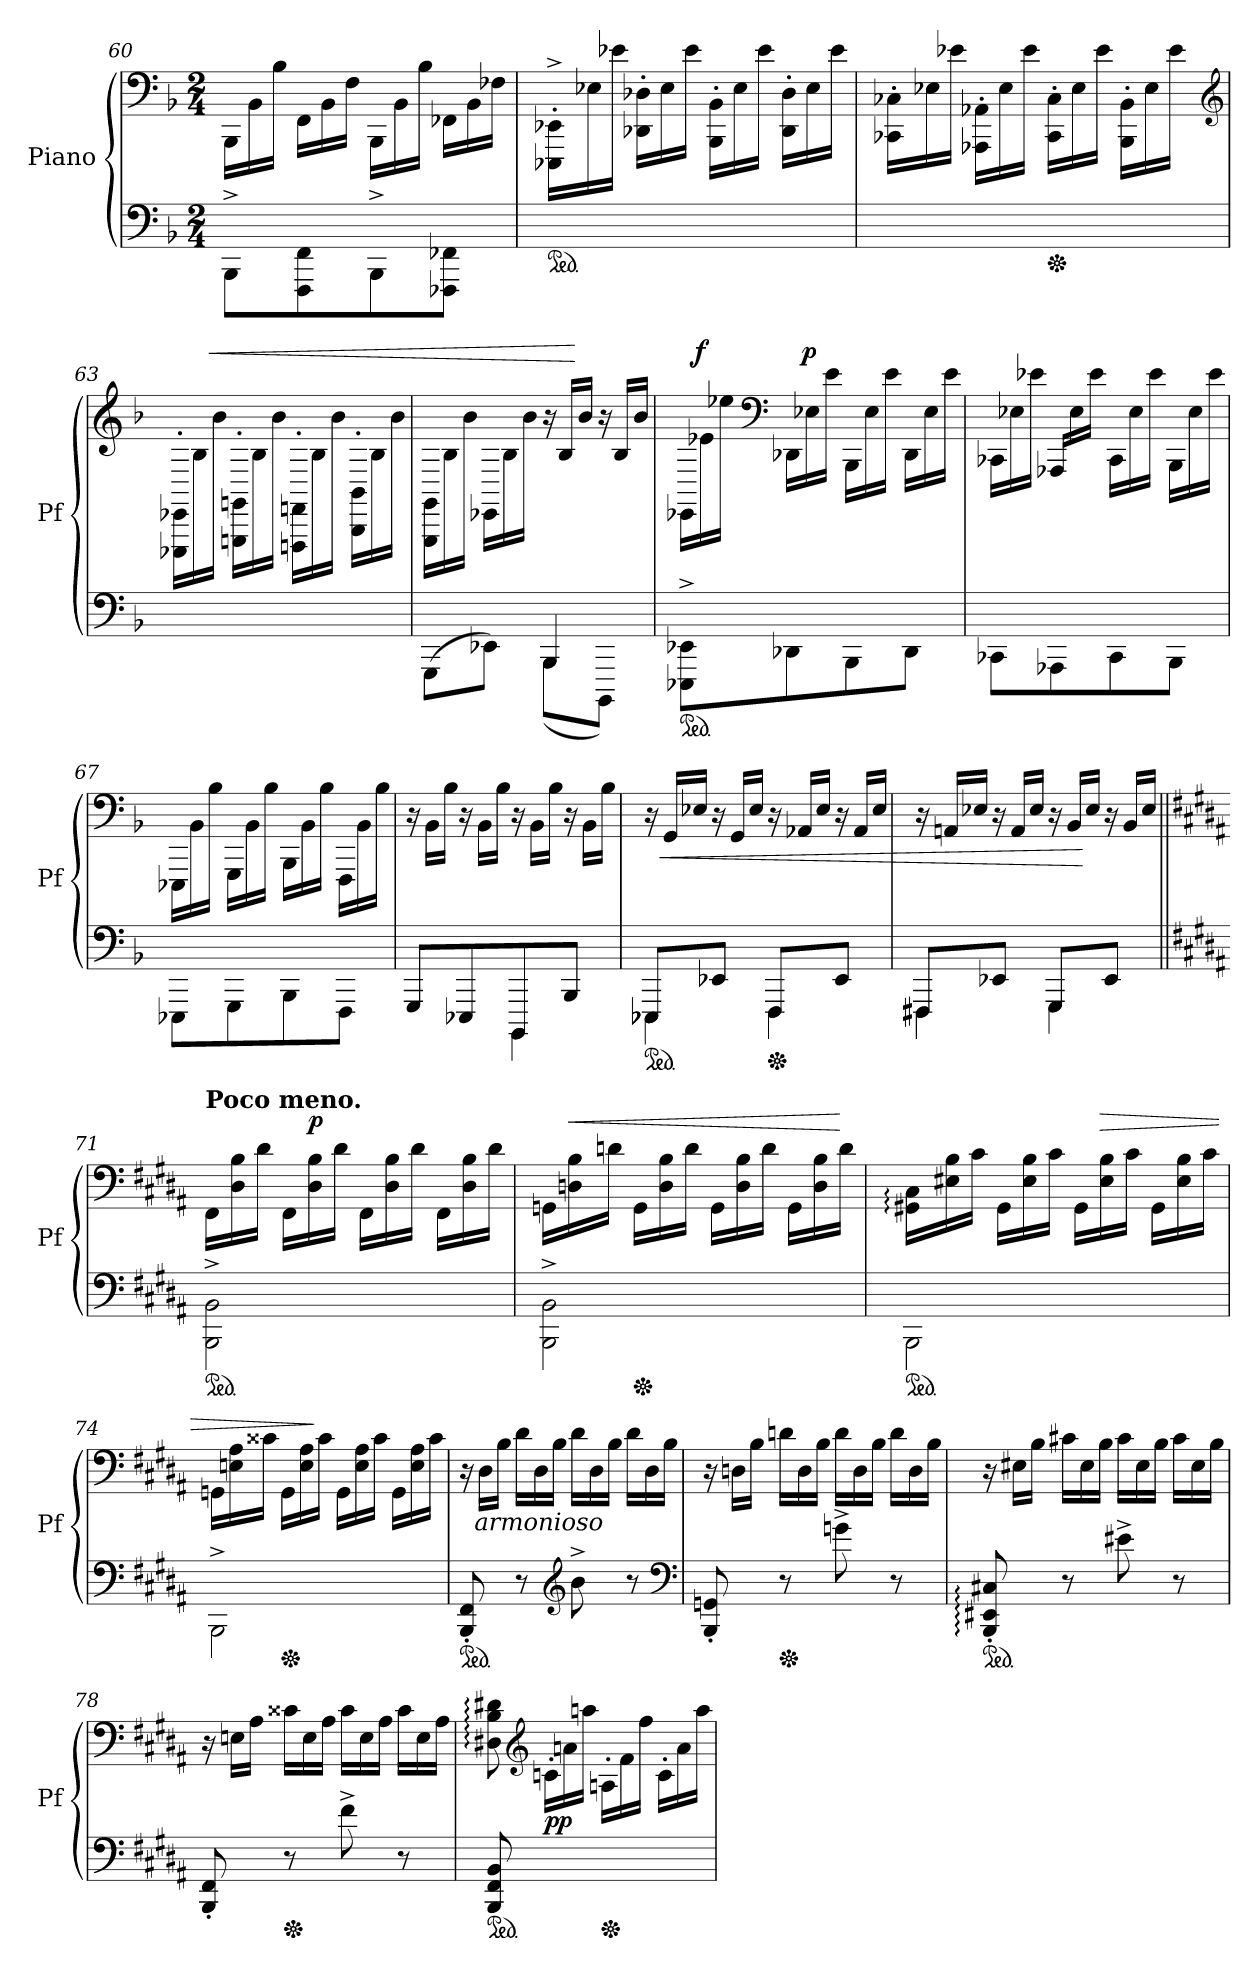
**kern	**kern	**dynam
*part2	*part1	*part1
*staff2	*staff1	*staff1
*I"Piano	*I"Piano	*
*I'Pf	*I'Pf	*
*clefF4	*clefF4	*
*k[b-]	*k[b-]	*
*d:	*d:	*
*M2/4	*M2/4	*
*	*Xtuplet	*
=60	=60	=60
8BBB-^\L	24BBB-/LL	.
.	24BB-\	.
.	24B-\JJ	.
8FFF\ 8FF\	24FF/LL	.
.	24BB-\	.
.	24F\JJ	.
8BBB-^\	24BBB-/LL	.
.	24BB-\	.
.	24B-\JJ	.
8FFF-X\ 8FF-X\J	24FF-X/LL	.
.	24BB-\	.
.	24F-X\JJ	.
=61	=61	=61
*ped	*	*
2ryy	24EEE-X'^/ 24EE-X'^/LL	.
.	24E-X\	.
.	24e-X\JJ	.
.	24DD-X'/ 24D-X'/LL	.
.	24E-\	.
.	24e-\JJ	.
.	24BBB-'/ 24BB-'/LL	.
.	24E-\	.
.	24e-\JJ	.
.	24DD-'/ 24D-'/LL	.
.	24E-\	.
.	24e-\JJ	.
=62	=62	=62
*^	*	*
2ryy	4ryy	24CC-X'/ 24C-X'/LL	.
.	.	24E-X\	.
.	.	24e-X\JJ	.
.	.	24AAA-X'/ 24AA-X'/LL	.
.	.	24E-\	.
.	.	24e-\JJ	.
*Xped	*	*	*
.	4ryy	24CC-'/ 24C-'/LL	.
.	.	24E-\	.
.	.	24e-\JJ	.
.	.	24BBB-'/ 24BB-'/LL	.
.	.	24E-\	.
.	.	24e-\JJ	.
*	*	*clefG2	*
*v	*v	*	*
=63	=63	=63
2ryy	24EEE-X'/ 24EE-X'/LL	.
.	24B-\	.
!	!	!LO:HP:a
.	24b-\JJ	<
.	24GGGn'/ 24GGn'/LL	.
.	24B-\	.
.	24b-\JJ	.
.	24FFFn'/ 24FFn'/LL	.
.	24B-\	.
.	24b-\JJ	.
.	24BBB-'/ 24BB-'/LL	.
.	24B-\	.
.	24b-\JJ	.
=64	=64	=64
*^	*	*
4rcyy	(8GGG\L	24GGG/ 24GG/LL	.
.	.	24B-\	.
.	.	24b-\JJ	.
.	8EE-X\J)	24EE-X/LL	.
.	.	24B-\	.
.	.	24b-\JJ	.
4BBB-/	(8BBB-\L	24r	.
.	.	24B-/LL	.
.	.	24b-/JJ	[
.	8BBBB-\J)	24r	.
.	.	24B-/LL	.
.	.	24b-/JJ	.
*v	*v	*	*
=65	=65	=65
*ped	*	*
8EEE-X^\ 8EE-X^\L	24EE-X/LL	.
!	!	!LO:DY:a
.	24e-X\	f
.	24ee-X\JJ	.
*	*clefF4	*
8DD-X\	24DD-X/LL	.
!	!	!LO:DY:a
.	24E-X\	p
.	24e-\JJ	.
8BBB-\	24BBB-/LL	.
.	24E-\	.
.	24e-\JJ	.
8DD-\J	24DD-/LL	.
.	24E-\	.
.	24e-\JJ	.
=66	=66	=66
8CC-X\L	24CC-X/LL	.
.	24E-X\	.
.	24e-X\JJ	.
8AAA-X\	24AAA-X/LL	.
.	24E-\	.
.	24e-\JJ	.
8CC-\	24CC-/LL	.
.	24E-\	.
.	24e-\JJ	.
8BBB-\J	24BBB-/LL	.
.	24E-\	.
.	24e-\JJ	.
=67	=67	=67
8EEE-X\L	24EEE-X/LL	.
.	24BB-\	.
.	24B-\JJ	.
8GGG\	24GGG/LL	.
.	24BB-\	.
.	24B-\JJ	.
8BBB-\	24BBB-/LL	.
.	24BB-\	.
.	24B-\JJ	.
8FFF\J	24FFF/LL	.
.	24BB-\	.
.	24B-\JJ	.
=68	=68	=68
*^	*	*
8GGG/L	4rEEyy	24r	.
.	.	24BB-\LL	.
.	.	24B-\JJ	.
8EEE-X/	.	24r	.
.	.	24BB-\LL	.
.	.	24B-\JJ	.
8BBBB-/	4BBBB-\	24r	.
.	.	24BB-\LL	.
.	.	24B-\JJ	.
8BBB-/J	.	24r	.
.	.	24BB-\LL	.
.	.	24B-\JJ	.
=69	=69	=69	=69
*ped	*	*	*
8EEE-X/L	4EEE-X\	24r	.
!	!	!	!LO:HP:b
.	.	24GG/LL	<
.	.	24E-X/JJ	.
8EE-X/J	.	24r	.
.	.	24GG/LL	.
.	.	24E-/JJ	.
*Xped	*	*	*
8FFF/L	4FFF\	24r	.
.	.	24AA-X/LL	.
.	.	24E-/JJ	.
8EE-/J	.	24r	.
.	.	24AA-/LL	.
.	.	24E-/JJ	.
=70	=70	=70	=70
8FFF#X/L	4FFF#X\	24r	.
.	.	24AAn/LL	.
.	.	24E-X/JJ	.
8EE-X/J	.	24r	.
.	.	24AA/LL	.
.	.	24E-/JJ	.
8GGG/L	4GGG\	24r	.
.	.	24BB-/LL	.
.	.	24E-/JJ	[
8EE-/J	.	24r	.
.	.	24BB-/LL	.
.	.	24E-/JJ	.
*v	*v	*	*
=71||	=71||	=71||
*k[f#c#g#d#a#]	*k[f#c#g#d#a#]	*
*B:	*B:	*
!	!LO:TX:a:B:t=Poco meno.	!
*ped	*	*
2BBB^\ 2BB^\	24FF#/LL	.
.	24D#\ 24B\	.
.	24d#\JJ	.
.	24FF#/LL	.
!	!	!LO:DY:a
.	24D#\ 24B\	p
.	24d#\JJ	.
.	24FF#/LL	.
.	24D#\ 24B\	.
.	24d#\JJ	.
.	24FF#/LL	.
.	24D#\ 24B\	.
.	24d#\JJ	.
=72	=72	=72
*^	*	*
2BBB^\ 2BB^\	8ryy	24GGn/LL	.
!	!	!	!LO:HP:a
.	.	24Dn\ 24B\	<
.	.	24dn\JJ	.
*Xped	*	*	*
.	4.ryy	24GG/LL	.
.	.	24D\ 24B\	.
.	.	24d\JJ	.
.	.	24GG/LL	.
.	.	24D\ 24B\	.
.	.	24d\JJ	.
.	.	24GG/LL	.
.	.	24D\ 24B\	.
.	.	24d\JJ	[
*v	*v	*	*
=73	=73	=73
*ped	*	*
2BBB\	24GG#X:/ 24C#:/LL	.
.	24E#X\ 24B\	.
.	24c#\JJ	.
.	24GG#/LL	.
.	24E#\ 24B\	.
.	24c#\JJ	.
.	24GG#/LL	.
!	!	!LO:HP:a
.	24E#\ 24B\	>
.	24c#\JJ	.
.	24GG#/LL	.
.	24E#\ 24B\	.
.	24c#\JJ	.
=74	=74	=74
*^	*	*
2BBB^\	8ryy	24GGn/LL	.
.	.	24En\ 24A#\	.
.	.	24c##X\JJ	.
*Xped	*	*	*
.	4.ryy	24GG/LL	.
.	.	24E\ 24A#\	.
.	.	24c##\JJ	]
.	.	24GG/LL	.
.	.	24E\ 24A#\	.
.	.	24c##\JJ	.
.	.	24GG/LL	.
.	.	24E\ 24A#\	.
.	.	24c##\JJ	.
*v	*v	*	*
=75	=75	=75
*ped	*	*
8BBB'/ 8FF#'/	24r	.
!	!LO:TX:b:i:t=armonioso	!
.	24D#\LL	.
.	24B\JJ	.
8r	24d#\LL	.
.	24D#\	.
.	24B\JJ	.
*clefG2	*	*
8b^\	24d#\LL	.
.	24D#\	.
.	24B\JJ	.
8r	24d#\LL	.
.	24D#\	.
.	24B\JJ	.
*clefF4	*	*
=76	=76	=76
8BBB'/ 8GGn'/	24r	.
.	24Dn\LL	.
.	24B\JJ	.
*Xped	*	*
8r	24dn\LL	.
.	24D\	.
.	24B\JJ	.
8gn^\	24d\LL	.
.	24D\	.
.	24B\JJ	.
8r	24d\LL	.
.	24D\	.
.	24B\JJ	.
=77	=77	=77
*ped	*	*
8BBB:'/ 8EE#X:'/ 8C#X:'/	24r	.
.	24E#X\LL	.
.	24B\JJ	.
8r	24c#X\LL	.
.	24E#\	.
.	24B\JJ	.
8e#X^\	24c#\LL	.
.	24E#\	.
.	24B\JJ	.
8r	24c#\LL	.
.	24E#\	.
.	24B\JJ	.
=78	=78	=78
8BBB'/ 8FF#'/	24r	.
.	24En\LL	.
.	24A#\JJ	.
*Xped	*	*
8r	24c##X\LL	.
.	24E\	.
.	24A#\JJ	.
8f#^\	24c##\LL	.
.	24E\	.
.	24A#\JJ	.
8r	24c##\LL	.
.	24E\	.
.	24A#\JJ	.
=79	=79	=79
*ped	*	*
8BBB/ 8FF#/ 8BB/	8D#X:\ 8B:\ 8d#X:\	.
*	*clefG2	*
!	!	!LO:DY:b
8ryy	24cn'/LL	pp
.	24an\	.
.	24aan\JJ	.
*Xped	*	*
4ryy	24An'/LL	.
.	24f#\	.
.	24ff#\JJ	.
.	24c'/LL	.
.	24a\	.
.	24aa\JJ	.
=	=	=
*-	*-	*-
